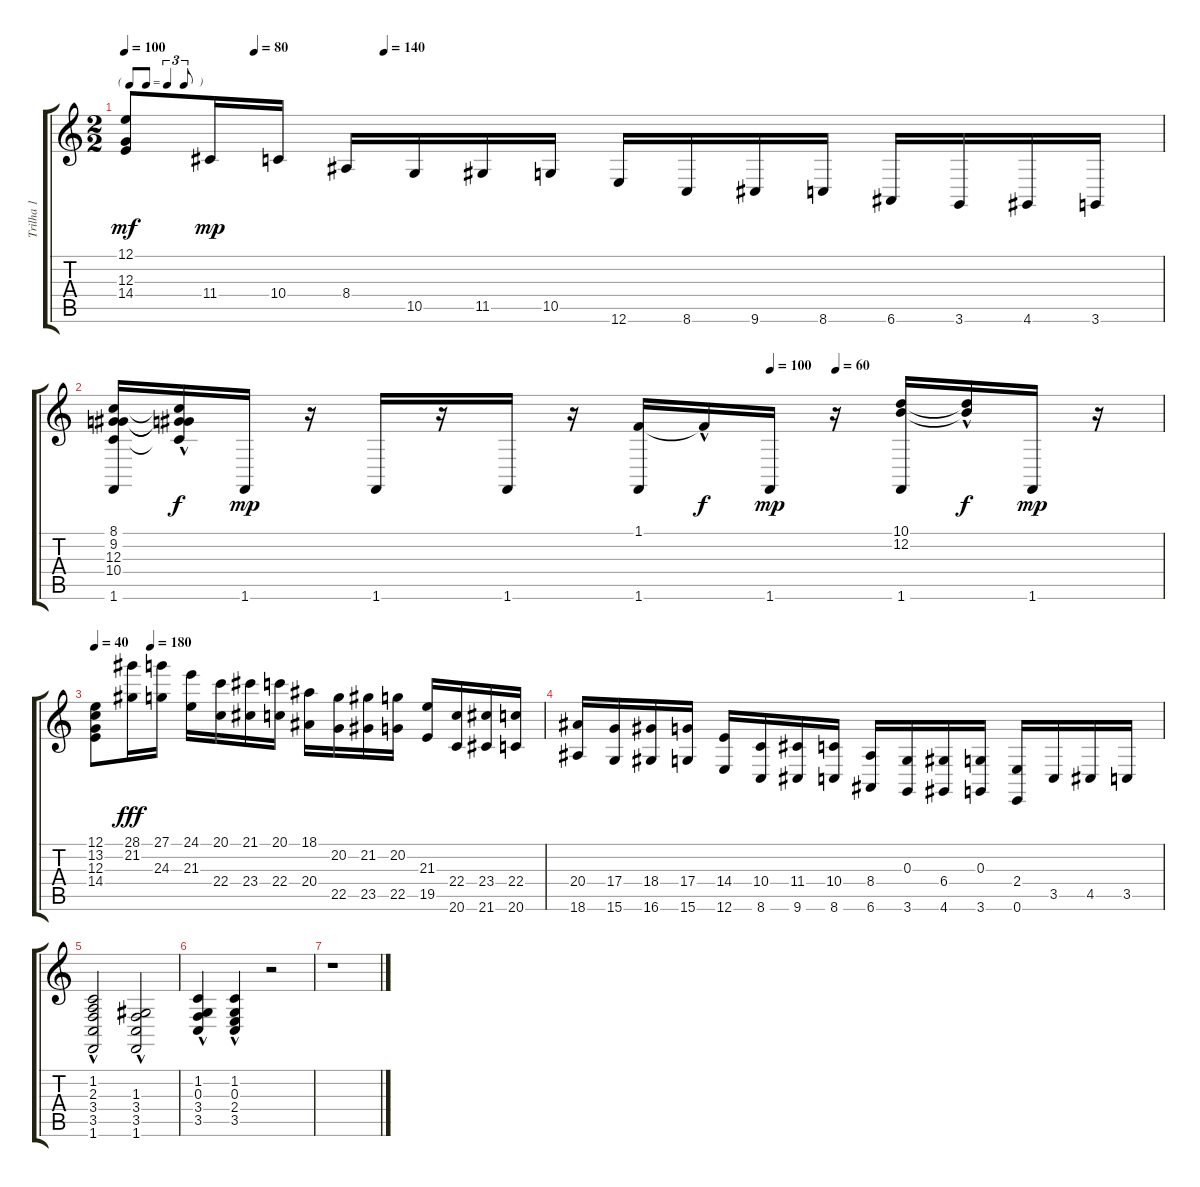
\track ("Trilha 1" "Trilha 1") {instrument acousticgrandpiano}
\staff {score tabs}
\tuning (E4 B3 G3 D3 A2 E2) {hide}
\ts (2 2)
\tf triplet8th
\tempo 100
\tempo (80 0.125)
\tempo (140 0.25)
\clef g2
\ks c
(12.1 12.3 14.4).8{dy mf} 11.4.16{dy mp} 10.4.16 8.4.16 10.5.16 11.5.16 10.5.16 12.6.16 8.6.16 9.6.16 8.6.16 6.6.16 3.6.16 4.6.16 3.6.16 |
\tempo (100 0.625)
\tempo (60 0.6875)
(8.1 9.2 12.3 10.4 1.6).16 (8.1{t} 9.2{hac t} 12.3{hac t} 10.4{hac t}).16{dy f} 1.6.16{dy mp} r.16 1.6.16 r.16 1.6.16 r.16 (1.1 1.6).16 1.1{hac t}.16{dy f} 1.6.16{dy mp} r.16 (10.1 12.2 1.6).16 (10.1{hac t} 12.2{hac t}).16{dy f} 1.6.16{dy mp} r.16 |
\tempo 40
\tempo (180 0.125)
(12.1 13.2 12.3 14.4).8 (28.1 21.2).16{dy fff} (27.1 24.3).16 (24.1 21.3).16 (20.1 22.4).16 (21.1 23.4).16 (20.1 22.4).16 (18.1 20.4).16 (20.2 22.5).16 (21.2 23.5).16 (20.2 22.5).16 (21.3 19.5).16 (22.4 20.6).16 (23.4 21.6).16 (22.4 20.6).16 |
(20.4 18.6).16 (17.4 15.6).16 (18.4 16.6).16 (17.4 15.6).16 (14.4 12.6).16 (10.4 8.6).16 (11.4 9.6).16 (10.4 8.6).16 (8.4 6.6).16 (0.3 3.6).16 (6.4 4.6).16 (0.3 3.6).16 (2.4 0.6).16 3.5.16 4.5.16 3.5.16 |
(1.2 2.3 3.4{hac} 3.5 1.6).2 (1.3 3.4{hac} 3.5 1.6).2 |
(1.2{hac} 0.3 3.4 3.5).4 (1.2{hac} 0.3 2.4 3.5).4 r.2 |
r.1
